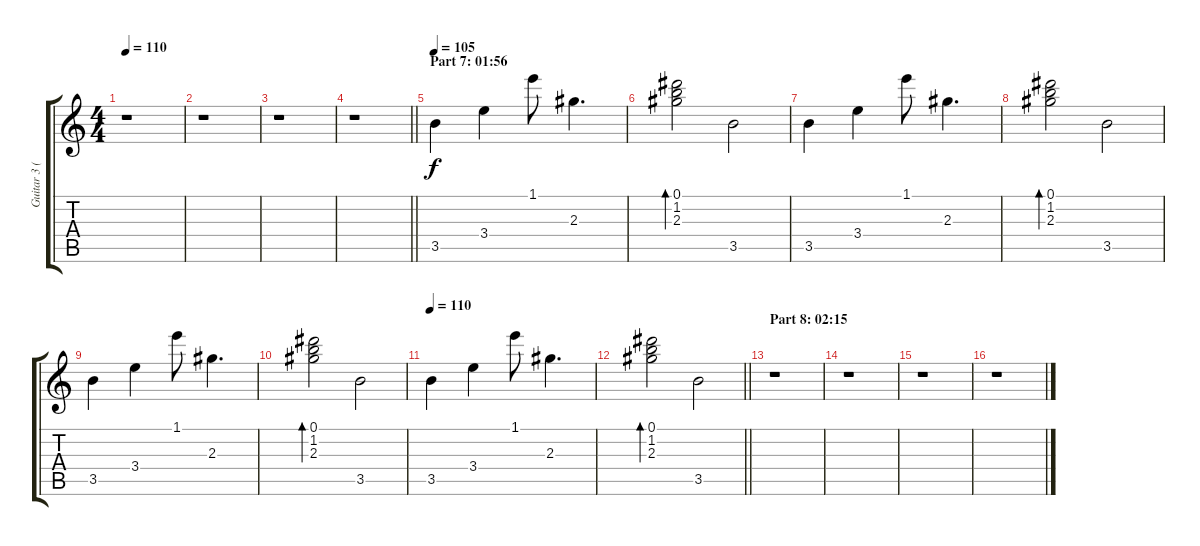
\track ("Guitar 3 (Clean w/ Octaver)" "Guitar 3 (") {instrument electricguitarclean}
\staff {score tabs}
\tuning (Eb5 Bb4 Gb4 Db4 Ab3 Db3) {hide}
\ts (4 4)
\tempo 110
\clef g2
\ks c
r.1{dy f} |
r.1 |
r.1 |
\barLineRight lightlight
r.1 |
\section ("" "Part 7: 01:56")
\tempo 105
3.5.4 3.4.4 1.1.8 2.3.4{d} |
(0.1 1.2 2.3).2{bd 60} 3.5.2 |
3.5.4 3.4.4 1.1.8 2.3.4{d} |
(0.1 1.2 2.3).2{bd 60} 3.5.2 |
3.5.4 3.4.4 1.1.8 2.3.4{d} |
(0.1 1.2 2.3).2{bd 60} 3.5.2 |
\tempo 110
3.5.4 3.4.4 1.1.8 2.3.4{d} |
\barLineRight lightlight
(0.1 1.2 2.3).2{bd 60} 3.5.2 |
\section ("" "Part 8: 02:15")
r.1 |
r.1 |
r.1 |
r.1
